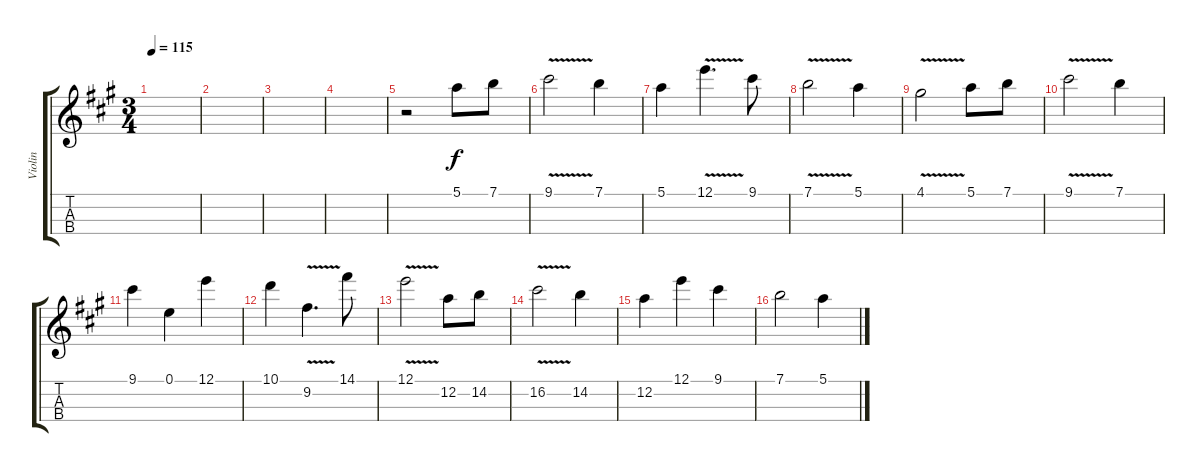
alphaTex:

\track ("Violin" "Violin") {instrument violin}
\staff {score tabs}
\tuning (E5 A4 D4 G3) {hide}
\ts (3 4)
\tempo 115
\clef g2
\ks a
|
|
|
|
r.2 5.1.8 7.1.8 |
9.1{v}.2 7.1.4 |
5.1.4 12.1{v}.4{d} 9.1.8 |
7.1{v}.2 5.1.4 |
4.1{v}.2 5.1.8 7.1.8 |
9.1{v}.2 7.1.4 |
9.1.4 0.1.4 12.1.4 |
10.1.4 9.2{v}.4{d} 14.1.8 |
12.1{v}.2 12.2.8 14.2.8 |
16.2{v}.2 14.2.4 |
12.2.4 12.1.4 9.1.4 |
7.1.2 5.1.4
